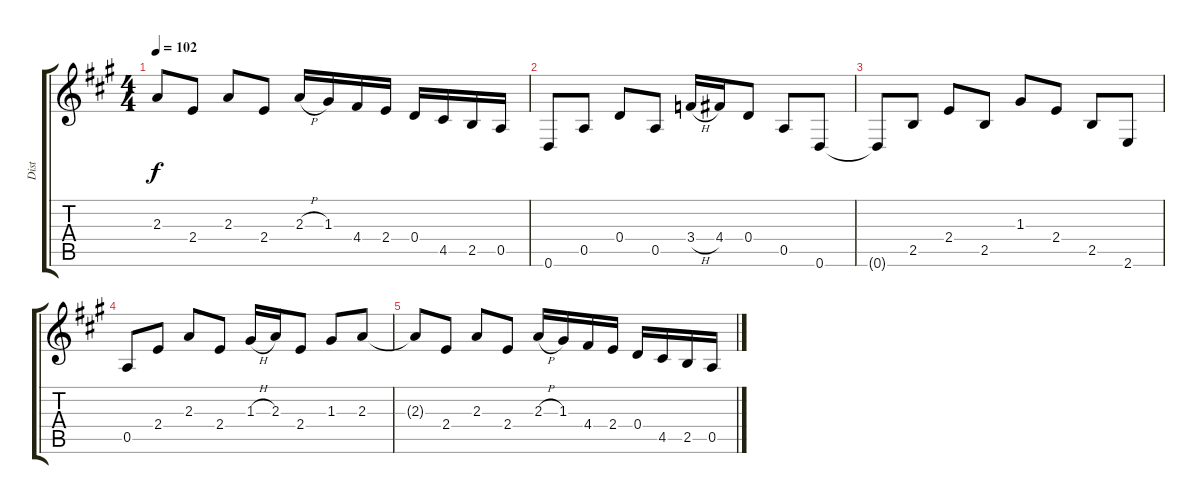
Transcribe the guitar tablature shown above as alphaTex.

\track ("Dist" "Dist") {instrument distortionguitar}
\staff {score tabs}
\tuning (E4 B3 G3 D3 A2 D2) {hide}
\ts (4 4)
\tempo 102
\clef g2
\ks a
2.3{t}.8{dy f} 2.4.8 2.3.8 2.4.8 2.3{h}.16 1.3.16 4.4.16 2.4.16 0.4.16 4.5.16 2.5.16 0.5.16 |
0.6.8 0.5.8 0.4.8 0.5.8 3.4{h}.16 4.4.16 0.4.8 0.5.8 0.6.8 |
0.6{t}.8 2.5.8 2.4.8 2.5.8 1.3.8 2.4.8 2.5.8 2.6.8 |
0.5.8 2.4.8 2.3.8 2.4.8 1.3{h}.16 2.3.16 2.4.8 1.3.8 2.3.8 |
2.3{t}.8 2.4.8 2.3.8 2.4.8 2.3{h}.16 1.3.16 4.4.16 2.4.16 0.4.16 4.5.16 2.5.16 0.5.16
